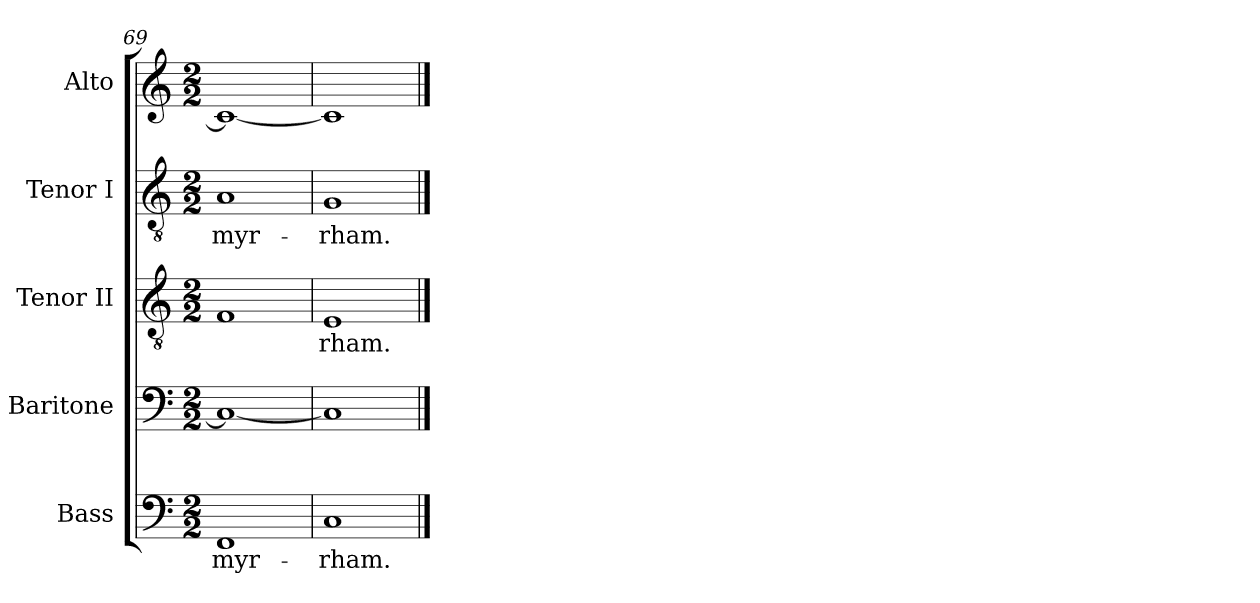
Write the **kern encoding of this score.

**kern	**text	**kern	**kern	**text	**kern	**text	**kern
*part5	*part5	*part4	*part3	*part3	*part2	*part2	*part1
*staff5	*staff5	*staff4	*staff3	*staff3	*staff2	*staff2	*staff1
*I"Bass	*	*I"Baritone	*I"Tenor II	*	*I"Tenor I	*	*I"Alto
*	*	*I'B.	*I'T. II	*	*I'T.	*	*I'A.
*clefF4	*	*clefF4	*clefGv2	*	*clefGv2	*	*clefG2
*	*	*	*ITrd7c12	*	*ITrd7c12	*	*
*k[]	*	*k[]	*k[]	*	*k[]	*	*k[]
*C:	*	*C:	*C:	*	*C:	*	*C:
*M2/2	*	*M2/2	*M2/2	*	*M2/2	*	*M2/2
=69	=69	=69	=69	=69	=69	=69	=69
!	!LO:LY:b:color=#000000	!	!	!	!	!	!
!	!	!	!	!	!	!LO:LY:b:color=#000000	!
1FFi	myr-	1Ci_<	1FFi	.	1AAi	myr-	1ci_<
=70	=70	=70	=70	=70	=70	=70	=70
!	!LO:LY:b:color=#000000	!	!	!	!	!	!
!	!	!	!	!LO:LY:b:color=#000000	!	!	!
!	!	!	!	!	!	!LO:LY:b:color=#000000	!
1Ci	-rham.	1Ci]	1EEi	-rham.	1GGi	-rham.	1ci]
==	==	==	==	==	==	==	==
*-	*-	*-	*-	*-	*-	*-	*-
